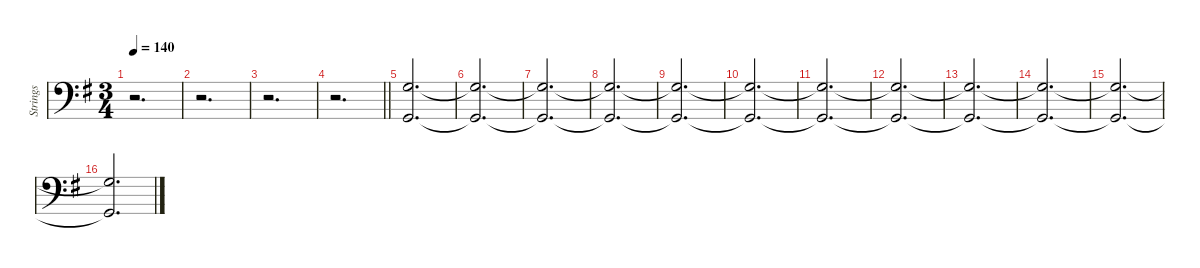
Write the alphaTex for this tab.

\defaultSystemsLayout 8
\hideDynamics
\bracketExtendMode groupsimilarinstruments
\firstSystemTrackNameMode fullname
\otherSystemsTrackNameOrientation horizontal
\track ("Strings" "vln.") {defaultSystemsLayout 16 instrument stringensemble1}
\staff {score}
\tuning (E4 B3 G3 D3 A2 E2)
\ts (3 4)
\beaming (8 2 2 2)
\tempo 140
\clef f4
\ks g
r.2{d dy mf instrument stringensemble1 beam Down} |
r.2{d beam Down} |
r.2{d beam Down} |
\barLineRight lightlight
r.2{d beam Down} |
(5.4{acc forcenatural} 3.6{acc forcenatural}).2{d beam Up} |
(5.4{t acc forcenatural} 3.6{t acc forcenatural}).2{d dy f beam Up} |
(5.4{t acc forcenatural} 3.6{t acc forcenatural}).2{d beam Up} |
(5.4{t acc forcenatural} 3.6{t acc forcenatural}).2{d beam Up} |
(5.4{t acc forcenatural} 3.6{t acc forcenatural}).2{d beam Up} |
(5.4{t acc forcenatural} 3.6{t acc forcenatural}).2{d beam Up} |
(5.4{t acc forcenatural} 3.6{t acc forcenatural}).2{d beam Up} |
(5.4{t acc forcenatural} 3.6{t acc forcenatural}).2{d beam Up} |
(5.4{t acc forcenatural} 3.6{t acc forcenatural}).2{d beam Up} |
(5.4{t acc forcenatural} 3.6{t acc forcenatural}).2{d beam Up} |
(5.4{t acc forcenatural} 3.6{t acc forcenatural}).2{d beam Up} |
(5.4{t acc forcenatural} 3.6{t acc forcenatural}).2{d beam Up}
